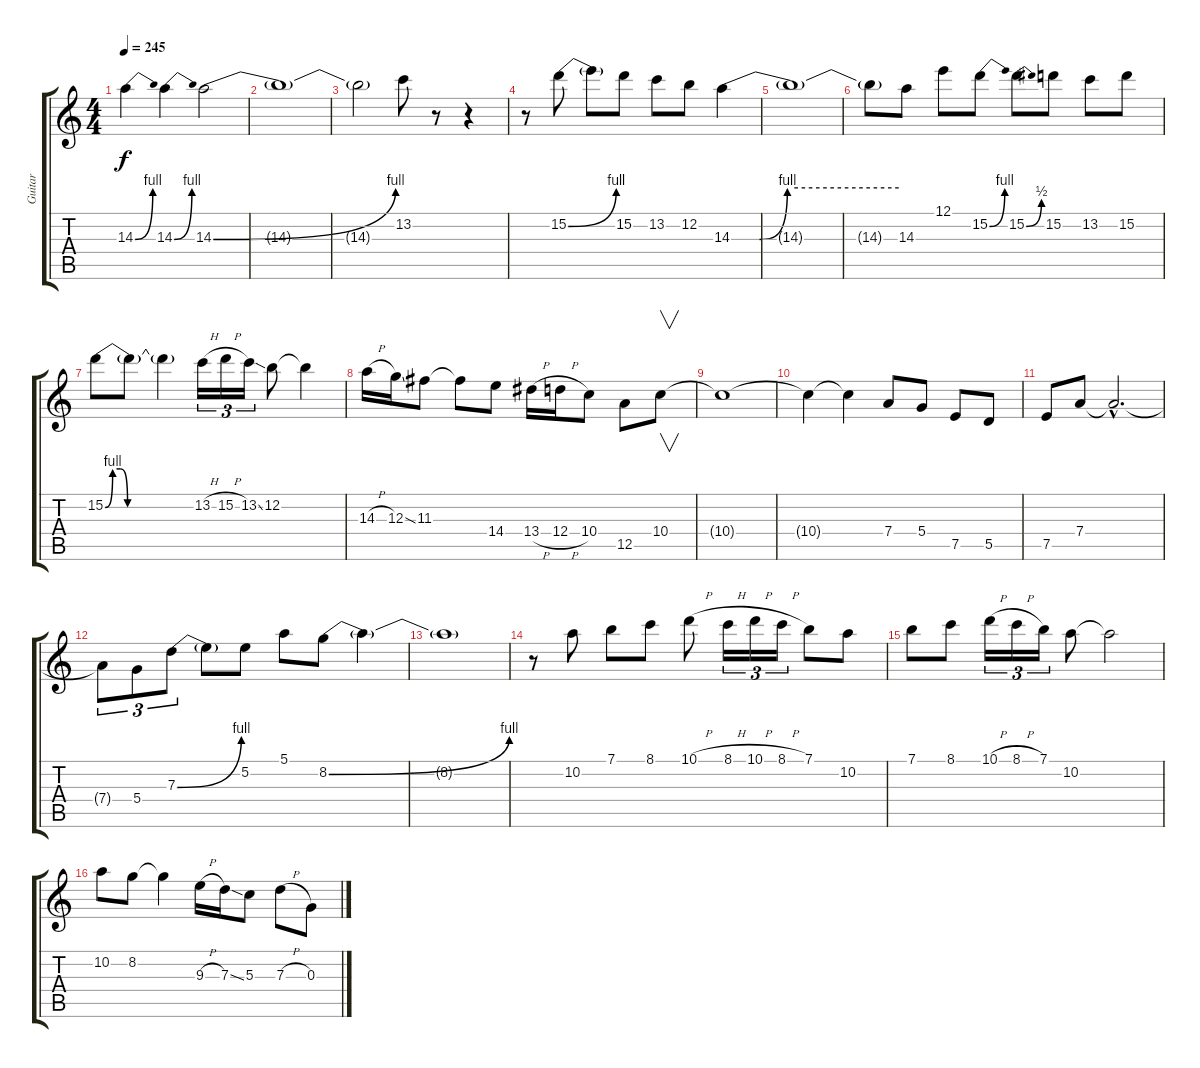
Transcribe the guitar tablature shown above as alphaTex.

\track ("Guitar" "Guitar") {instrument overdrivenguitar}
\staff {score tabs}
\tuning (E4 B3 G3 D3 A2 E2) {hide}
\ts (4 4)
\tempo 245
\tempo 144
\tempo 245
\clef g2
\ks c
14.3{be (bend 0 0 60 4)}.4{dy f instrument overdrivenguitar} 14.3{be (bend 0 0 60 4)}.4 14.3{be (bend 0 0 60 4)}.2 |
14.3{t}.1 |
14.3{t}.2 13.2.8 r.8 r.4 |
r.8 15.2{be (bend 0 0 60 4)}.8 15.2{t}.8 15.2.8 13.2.8 12.2.8 14.3{be (custom 0 0 10 0 20 4 60 4)}.4 |
14.3{t}.1 |
14.3{t}.8 14.3.8 12.1.8 15.2{be (bend 0 0 60 4)}.8 15.2{be (bend 0 0 60 2)}.8 15.2.8 13.2.8 15.2.8 |
15.2{be (custom 0 0 5 4 10 4 15 0 60 0)}.8 15.2{t}.8 15.2{t}.4 13.2{h}.16{tu (3 2)} 15.2{h}.16{tu (3 2)} 13.2{ss}.16{tu (3 2)} 12.2.8 12.2{t}.4 |
14.3{h}.16 12.3{ss}.16 11.3.8 11.3{t}.8 14.4.8 13.4{h}.16 12.4{h}.16 10.4.8 12.5.8 10.4.8{v} |
10.4{t}.1 |
10.4{t}.4 10.4{t}.4 7.4.8 5.4.8 7.5.8 5.5.8 |
7.5.8 7.4.8 7.4{hac t}.2{d} |
7.4{t}.8{tu (3 2)} 5.4.8{tu (3 2)} 7.3{be (bend 0 0 60 4)}.8{tu (3 2)} 7.3{t}.8 5.2.8 5.1.8 8.2{be (bend 0 0 60 4)}.8 8.2{t}.4 |
8.2{t}.1 |
r.8 10.2.8 7.1.8 8.1.8 10.1{h}.8 8.1{h}.16{tu (3 2)} 10.1{h}.16{tu (3 2)} 8.1{h}.16{tu (3 2)} 7.1.8 10.2.8 |
7.1.8 8.1.8 10.1{h}.16{tu (3 2)} 8.1{h}.16{tu (3 2)} 7.1.16{tu (3 2)} 10.2.8 10.2{t}.2 |
10.2.8 8.2.8 8.2{t}.4 9.3{h}.16 7.3{ss}.16 5.3.8 7.3{h}.8 0.3.8
